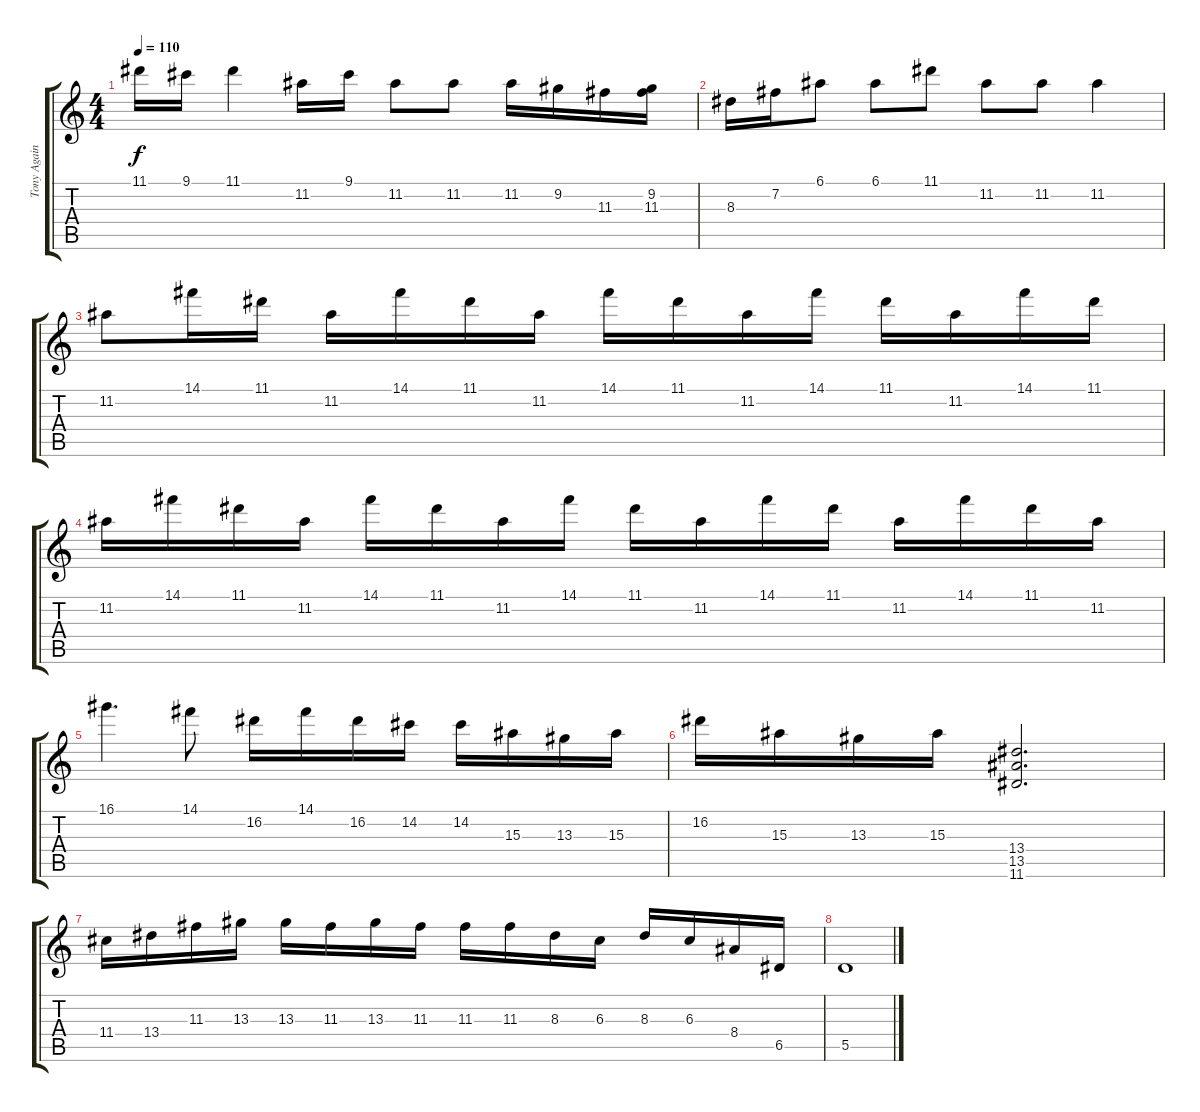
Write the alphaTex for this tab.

\track ("Tony Again (Ovd Guitar)" "Tony Again") {instrument overdrivenguitar}
\staff {score tabs}
\tuning (E4 B3 G3 D3 A2 E2) {hide}
\ts (4 4)
\tempo 110
\clef g2
\ks c
11.1.16{dy f} 9.1.16 11.1.4 11.2.16 9.1.16 11.2.8 11.2.8 11.2.16 9.2.16 11.3.16 (9.2 11.3).16 |
8.3.16 7.2.16 6.1.8 6.1.8 11.1.8 11.2.8 11.2.8 11.2.4 |
11.2.8 14.1.16 11.1.16 11.2.16 14.1.16 11.1.16 11.2.16 14.1.16 11.1.16 11.2.16 14.1.16 11.1.16 11.2.16 14.1.16 11.1.16 |
11.2.16 14.1.16 11.1.16 11.2.16 14.1.16 11.1.16 11.2.16 14.1.16 11.1.16 11.2.16 14.1.16 11.1.16 11.2.16 14.1.16 11.1.16 11.2.16 |
16.1.4{d} 14.1.8 16.2.16 14.1.16 16.2.16 14.2.16 14.2.16 15.3.16 13.3.16 15.3.16 |
16.2.16 15.3.16 13.3.16 15.3.16 (13.4 13.5 11.6).2{d} |
11.4.16 13.4.16 11.3.16 13.3.16 13.3.16 11.3.16 13.3.16 11.3.16 11.3.16 11.3.16 8.3.16 6.3.16 8.3.16 6.3.16 8.4.16 6.5.16 |
5.5.1
